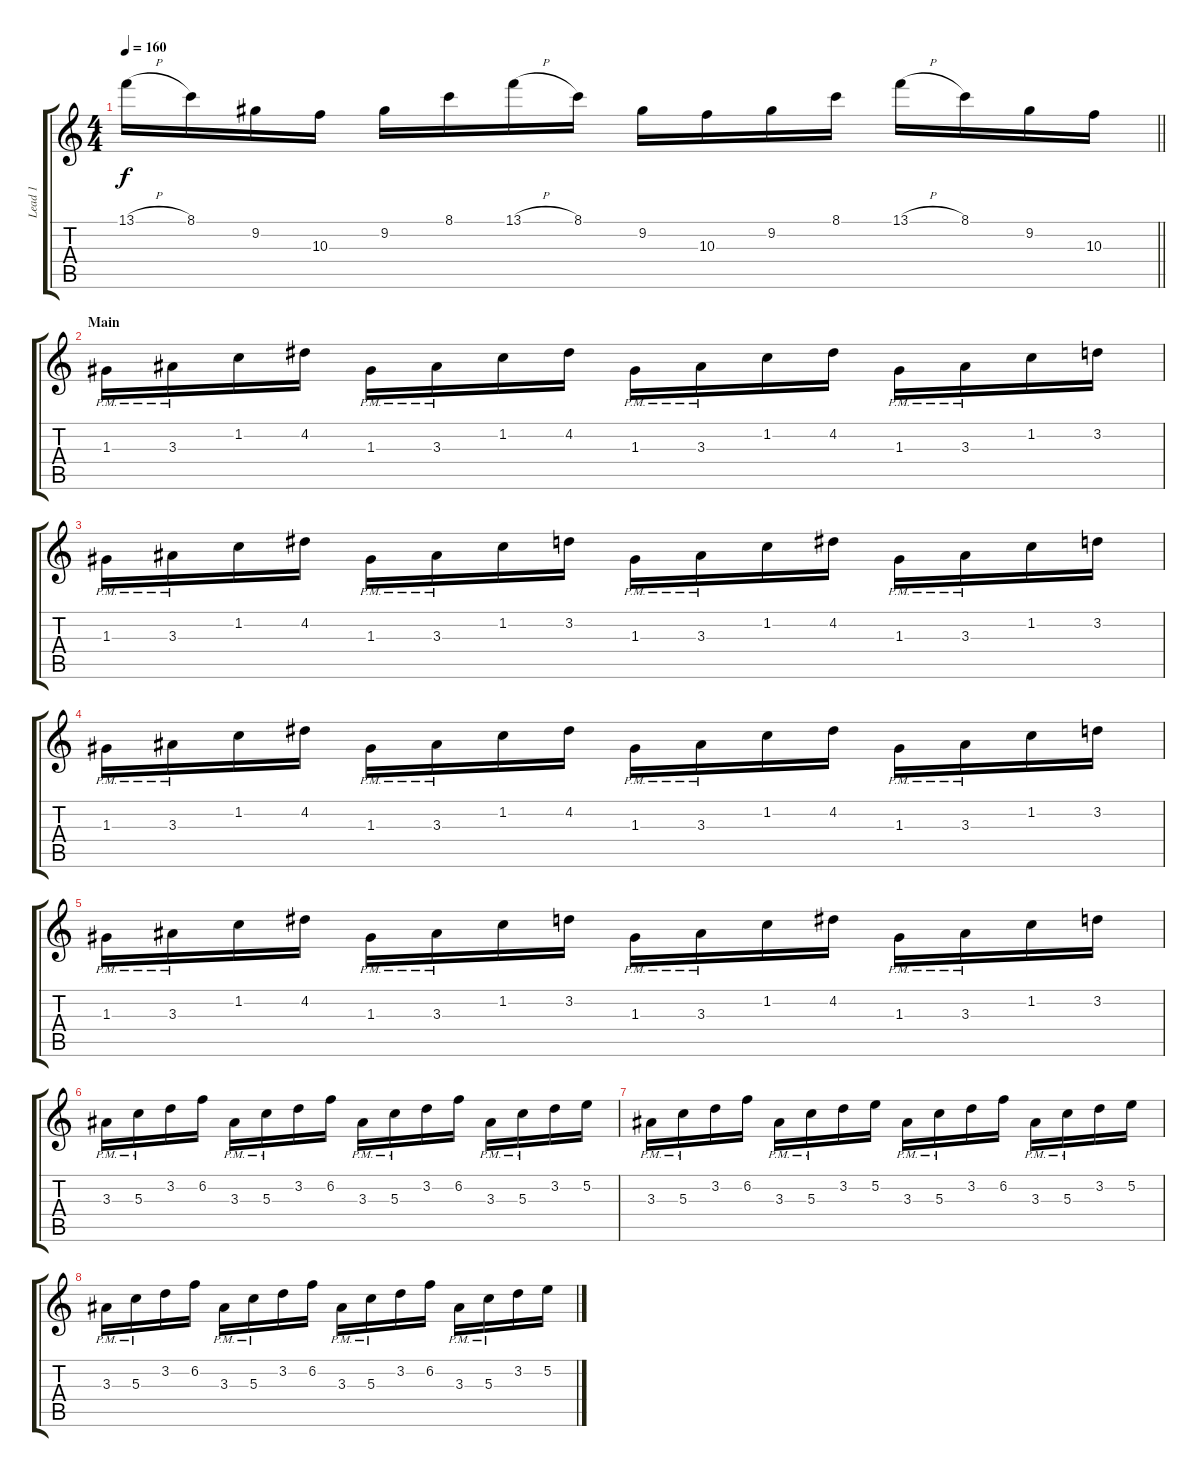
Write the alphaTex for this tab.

\track ("Lead 1" "Lead 1") {instrument distortionguitar}
\staff {score tabs}
\tuning (E4 B3 G3 D3 A2 E2) {hide}
\ts (4 4)
\tempo 160
\clef g2
\barLineRight lightlight
\ks c
13.1{h}.16{dy f} 8.1.16 9.2.16 10.3.16 9.2.16 8.1.16 13.1{h}.16 8.1.16 9.2.16 10.3.16 9.2.16 8.1.16 13.1{h}.16 8.1.16 9.2.16 10.3.16 |
\section ("" "Main")
1.3{pm}.16 3.3{pm}.16 1.2.16 4.2.16 1.3{pm}.16 3.3{pm}.16 1.2.16 4.2.16 1.3{pm}.16 3.3{pm}.16 1.2.16 4.2.16 1.3{pm}.16 3.3{pm}.16 1.2.16 3.2.16 |
1.3{pm}.16 3.3{pm}.16 1.2.16 4.2.16 1.3{pm}.16 3.3{pm}.16 1.2.16 3.2.16 1.3{pm}.16 3.3{pm}.16 1.2.16 4.2.16 1.3{pm}.16 3.3{pm}.16 1.2.16 3.2.16 |
1.3{pm}.16 3.3{pm}.16 1.2.16 4.2.16 1.3{pm}.16 3.3{pm}.16 1.2.16 4.2.16 1.3{pm}.16 3.3{pm}.16 1.2.16 4.2.16 1.3{pm}.16 3.3{pm}.16 1.2.16 3.2.16 |
1.3{pm}.16 3.3{pm}.16 1.2.16 4.2.16 1.3{pm}.16 3.3{pm}.16 1.2.16 3.2.16 1.3{pm}.16 3.3{pm}.16 1.2.16 4.2.16 1.3{pm}.16 3.3{pm}.16 1.2.16 3.2.16 |
3.3{pm}.16 5.3{pm}.16 3.2.16 6.2.16 3.3{pm}.16 5.3{pm}.16 3.2.16 6.2.16 3.3{pm}.16 5.3{pm}.16 3.2.16 6.2.16 3.3{pm}.16 5.3{pm}.16 3.2.16 5.2.16 |
3.3{pm}.16 5.3{pm}.16 3.2.16 6.2.16 3.3{pm}.16 5.3{pm}.16 3.2.16 5.2.16 3.3{pm}.16 5.3{pm}.16 3.2.16 6.2.16 3.3{pm}.16 5.3{pm}.16 3.2.16 5.2.16 |
3.3{pm}.16 5.3{pm}.16 3.2.16 6.2.16 3.3{pm}.16 5.3{pm}.16 3.2.16 6.2.16 3.3{pm}.16 5.3{pm}.16 3.2.16 6.2.16 3.3{pm}.16 5.3{pm}.16 3.2.16 5.2.16
